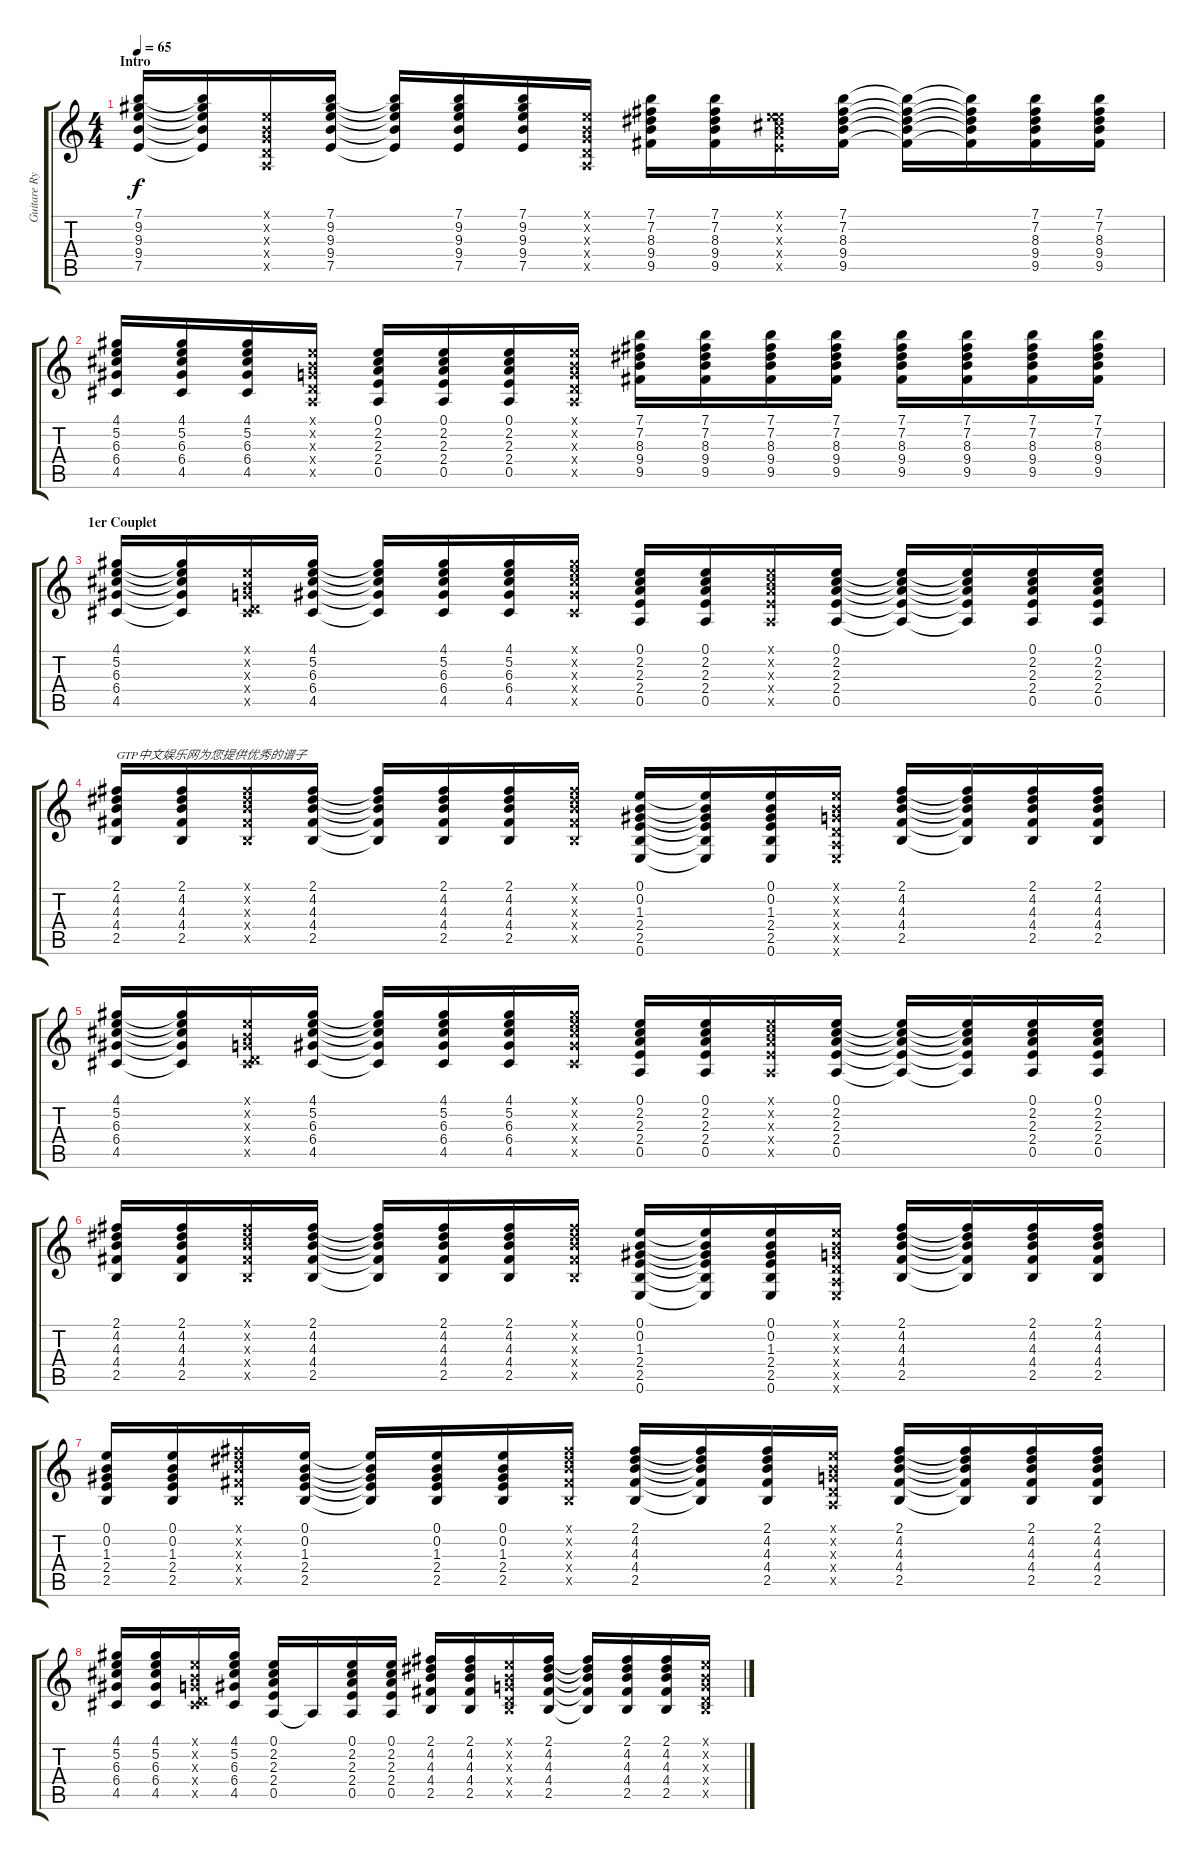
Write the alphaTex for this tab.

\track ("Guitare Rythmique" "Guitare Ry") {instrument electricguitarclean}
\staff {score tabs}
\tuning (E4 B3 G3 D3 A2 E2) {hide}
\ts (4 4)
\section ("" "Intro")
\tempo 65
\clef g2
\ks c
(7.1 9.2 9.3 9.4 7.5).16{dy f instrument electricguitarclean} (7.1{t} 9.2{t} 9.3{t} 9.4{t} 7.5{t}).16 (0.1{x} 0.2{x} 0.3{x} 0.4{x} 0.5{x}).16 (7.1 9.2 9.3 9.4 7.5).16 (7.1{t} 9.2{t} 9.3{t} 9.4{t} 7.5{t}).16 (7.1 9.2 9.3 9.4 7.5).16 (7.1 9.2 9.3 9.4 7.5).16 (0.1{x} 0.2{x} 0.3{x} 0.4{x} 0.5{x}).16 (7.1 7.2 8.3 9.4 9.5).16 (7.1 7.2 8.3 9.4 9.5).16 (0.1{x} 5.2{x} 6.3{x} 7.4{x} 7.5{x}).16 (7.1 7.2 8.3 9.4 9.5).16 (7.1{t} 7.2{t} 8.3{t} 9.4{t} 9.5{t}).16 (7.1{t} 7.2{t} 8.3{t} 9.4{t} 9.5{t}).16 (7.1 7.2 8.3 9.4 9.5).16 (7.1 7.2 8.3 9.4 9.5).16 |
\section ("" "")
(4.1 5.2 6.3 6.4 4.5).16 (4.1 5.2 6.3 6.4 4.5).16 (4.1 5.2 6.3 6.4 4.5).16 (0.1{x} 0.2{x} 0.3{x} 0.4{x} 0.5{x}).16 (0.1 2.2 2.3 2.4 0.5).16 (0.1 2.2 2.3 2.4 0.5).16 (0.1 2.2 2.3 2.4 0.5).16 (0.1{x} 0.2{x} 0.3{x} 0.4{x} 0.5{x}).16 (7.1 7.2 8.3 9.4 9.5).16 (7.1 7.2 8.3 9.4 9.5).16 (7.1 7.2 8.3 9.4 9.5).16 (7.1 7.2 8.3 9.4 9.5).16 (7.1 7.2 8.3 9.4 9.5).16 (7.1 7.2 8.3 9.4 9.5).16 (7.1 7.2 8.3 9.4 9.5).16 (7.1 7.2 8.3 9.4 9.5).16 |
\section ("" "1er Couplet")
(4.1 5.2 6.3 6.4 4.5).16 (4.1{t} 5.2{t} 6.3{t} 6.4{t} 4.5{t}).16 (0.1{x} 0.2{x} 0.3{x} 0.4{x} 4.5{x}).16 (4.1 5.2 6.3 6.4 4.5).16 (4.1{t} 5.2{t} 6.3{t} 6.4{t} 4.5{t}).16 (4.1 5.2 6.3 6.4 4.5).16 (4.1 5.2 6.3 6.4 4.5).16 (4.1{x} 5.2{x} 6.3{x} 6.4{x} 4.5{x}).16 (0.1 2.2 2.3 2.4 0.5).16 (0.1 2.2 2.3 2.4 0.5).16 (0.1{x} 2.2{x} 2.3{x} 2.4{x} 0.5{x}).16 (0.1 2.2 2.3 2.4 0.5).16 (0.1{t} 2.2{t} 2.3{t} 2.4{t} 0.5{t}).16 (0.1{t} 2.2{t} 2.3{t} 2.4{t} 0.5{t}).16 (0.1 2.2 2.3 2.4 0.5).16 (0.1 2.2 2.3 2.4 0.5).16 |
(2.1 4.2 4.3 4.4 2.5).16{txt "GTP中文娱乐网为您提供优秀的谱子"} (2.1 4.2 4.3 4.4 2.5).16 (2.1{x} 4.2{x} 4.3{x} 4.4{x} 2.5{x}).16 (2.1 4.2 4.3 4.4 2.5).16 (2.1{t} 4.2{t} 4.3{t} 4.4{t} 2.5{t}).16 (2.1 4.2 4.3 4.4 2.5).16 (2.1 4.2 4.3 4.4 2.5).16 (2.1{x} 4.2{x} 4.3{x} 4.4{x} 2.5{x}).16 (0.1 0.2 1.3 2.4 2.5 0.6).16 (0.1{t} 0.2{t} 1.3{t} 2.4{t} 2.5{t} 0.6{t}).16 (0.1 0.2 1.3 2.4 2.5 0.6).16 (0.1{x} 0.2{x} 0.3{x} 0.4{x} 0.5{x} 0.6{x}).16 (2.1 4.2 4.3 4.4 2.5).16 (2.1{t} 4.2{t} 4.3{t} 4.4{t} 2.5{t}).16 (2.1 4.2 4.3 4.4 2.5).16 (2.1 4.2 4.3 4.4 2.5).16 |
(4.1 5.2 6.3 6.4 4.5).16 (4.1{t} 5.2{t} 6.3{t} 6.4{t} 4.5{t}).16 (0.1{x} 0.2{x} 0.3{x} 0.4{x} 4.5{x}).16 (4.1 5.2 6.3 6.4 4.5).16 (4.1{t} 5.2{t} 6.3{t} 6.4{t} 4.5{t}).16 (4.1 5.2 6.3 6.4 4.5).16 (4.1 5.2 6.3 6.4 4.5).16 (4.1{x} 5.2{x} 6.3{x} 6.4{x} 4.5{x}).16 (0.1 2.2 2.3 2.4 0.5).16 (0.1 2.2 2.3 2.4 0.5).16 (0.1{x} 2.2{x} 2.3{x} 2.4{x} 0.5{x}).16 (0.1 2.2 2.3 2.4 0.5).16 (0.1{t} 2.2{t} 2.3{t} 2.4{t} 0.5{t}).16 (0.1{t} 2.2{t} 2.3{t} 2.4{t} 0.5{t}).16 (0.1 2.2 2.3 2.4 0.5).16 (0.1 2.2 2.3 2.4 0.5).16 |
(2.1 4.2 4.3 4.4 2.5).16 (2.1 4.2 4.3 4.4 2.5).16 (2.1{x} 4.2{x} 4.3{x} 4.4{x} 2.5{x}).16 (2.1 4.2 4.3 4.4 2.5).16 (2.1{t} 4.2{t} 4.3{t} 4.4{t} 2.5{t}).16 (2.1 4.2 4.3 4.4 2.5).16 (2.1 4.2 4.3 4.4 2.5).16 (2.1{x} 4.2{x} 4.3{x} 4.4{x} 2.5{x}).16 (0.1 0.2 1.3 2.4 2.5 0.6).16 (0.1{t} 0.2{t} 1.3{t} 2.4{t} 2.5{t} 0.6{t}).16 (0.1 0.2 1.3 2.4 2.5 0.6).16 (0.1{x} 0.2{x} 0.3{x} 0.4{x} 0.5{x} 0.6{x}).16 (2.1 4.2 4.3 4.4 2.5).16 (2.1{t} 4.2{t} 4.3{t} 4.4{t} 2.5{t}).16 (2.1 4.2 4.3 4.4 2.5).16 (2.1 4.2 4.3 4.4 2.5).16 |
(0.1 0.2 1.3 2.4 2.5).16 (0.1 0.2 1.3 2.4 2.5).16 (2.1{x} 4.2{x} 4.3{x} 4.4{x} 2.5{x}).16 (0.1 0.2 1.3 2.4 2.5).16 (0.1{t} 0.2{t} 1.3{t} 2.4{t} 2.5{t}).16 (0.1 0.2 1.3 2.4 2.5).16 (0.1 0.2 1.3 2.4 2.5).16 (2.1{x} 4.2{x} 4.3{x} 4.4{x} 2.5{x}).16 (2.1 4.2 4.3 4.4 2.5).16 (2.1{t} 4.2{t} 4.3{t} 4.4{t} 2.5{t}).16 (2.1 4.2 4.3 4.4 2.5).16 (0.1{x} 0.2{x} 0.3{x} 0.4{x} 0.5{x}).16 (2.1 4.2 4.3 4.4 2.5).16 (2.1{t} 4.2{t} 4.3{t} 4.4{t} 2.5{t}).16 (2.1 4.2 4.3 4.4 2.5).16 (2.1 4.2 4.3 4.4 2.5).16 |
(4.1 5.2 6.3 6.4 4.5).16 (4.1 5.2 6.3 6.4 4.5).16 (0.1{x} 0.2{x} 0.3{x} 0.4{x} 4.5{x}).16 (4.1 5.2 6.3 6.4 4.5).16 (0.1 2.2 2.3 2.4 0.5).16 0.5{t}.16 (0.1 2.2 2.3 2.4 0.5).16 (0.1 2.2 2.3 2.4 0.5).16 (2.1 4.2 4.3 4.4 2.5).16 (2.1 4.2 4.3 4.4 2.5).16 (0.1{x} 0.2{x} 0.3{x} 0.4{x} 2.5{x}).16 (2.1 4.2 4.3 4.4 2.5).16 (2.1{t} 4.2{t} 4.3{t} 4.4{t} 2.5{t}).16 (2.1 4.2 4.3 4.4 2.5).16 (2.1 4.2 4.3 4.4 2.5).16 (0.1{x} 0.2{x} 0.3{x} 0.4{x} 2.5{x}).16
